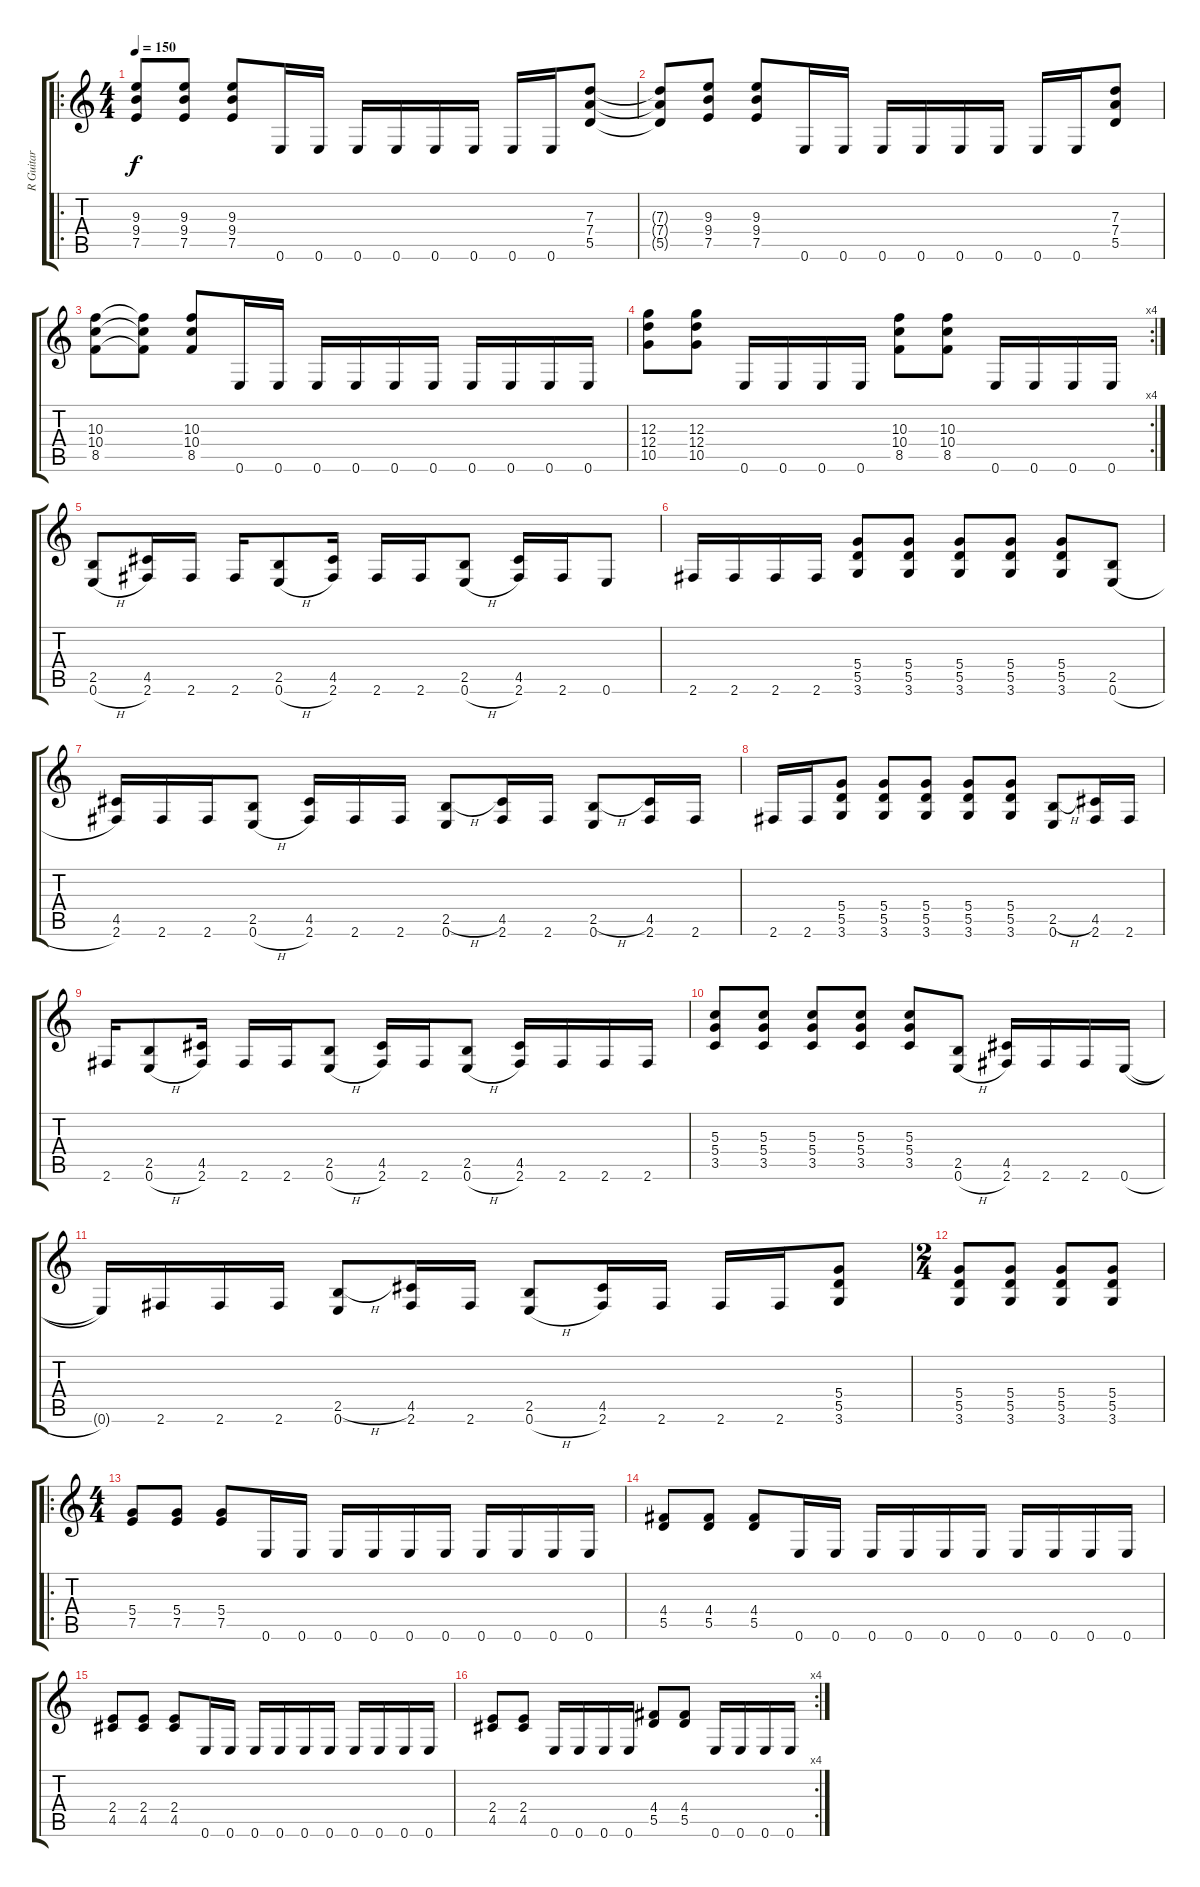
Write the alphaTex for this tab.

\track ("R Guitar" "R Guitar") {instrument distortionguitar}
\staff {score tabs}
\tuning (E4 B3 G3 D3 A2 E2) {hide}
\ro
\ts (4 4)
\tempo 150
\clef g2
\ks c
(9.3 9.4 7.5).8{dy f} (9.3 9.4 7.5).8 (9.3 9.4 7.5).8 0.6.16 0.6.16 0.6.16 0.6.16 0.6.16 0.6.16 0.6.16 0.6.16 (7.3 7.4 5.5).8 |
(7.3{t} 7.4{t} 5.5{t}).8 (9.3 9.4 7.5).8 (9.3 9.4 7.5).8 0.6.16 0.6.16 0.6.16 0.6.16 0.6.16 0.6.16 0.6.16 0.6.16 (7.3 7.4 5.5).8 |
(10.3 10.4 8.5).8 (10.3{t} 10.4{t} 8.5{t}).8 (10.3 10.4 8.5).8 0.6.16 0.6.16 0.6.16 0.6.16 0.6.16 0.6.16 0.6.16 0.6.16 0.6.16 0.6.16 |
\rc 4
(12.3 12.4 10.5).8 (12.3 12.4 10.5).8 0.6.16 0.6.16 0.6.16 0.6.16 (10.3 10.4 8.5).8 (10.3 10.4 8.5).8 0.6.16 0.6.16 0.6.16 0.6.16 |
(2.5 0.6{h}).8 (4.5 2.6).16 2.6.16 2.6.16 (2.5 0.6{h}).8 (4.5 2.6).16 2.6.16 2.6.16 (2.5 0.6{h}).8 (4.5 2.6).16 2.6.16 0.6.8 |
2.6.16 2.6.16 2.6.16 2.6.16 (5.4 5.5 3.6).8 (5.4 5.5 3.6).8 (5.4 5.5 3.6).8 (5.4 5.5 3.6).8 (5.4 5.5 3.6).8 (2.5 0.6{h}).8 |
(4.5 2.6).16 2.6.16 2.6.16 (2.5 0.6{h}).8 (4.5 2.6).16 2.6.16 2.6.16 (2.5{h} 0.6).8 (4.5 2.6).16 2.6.16 (2.5{h} 0.6).8 (4.5 2.6).16 2.6.16 |
2.6.16 2.6.16 (5.4 5.5 3.6).8 (5.4 5.5 3.6).8 (5.4 5.5 3.6).8 (5.4 5.5 3.6).8 (5.4 5.5 3.6).8 (2.5{h} 0.6).8 (4.5 2.6).16 2.6.16 |
2.6.16 (2.5 0.6{h}).8 (4.5 2.6).16 2.6.16 2.6.16 (2.5 0.6{h}).8 (4.5 2.6).16 2.6.16 (2.5 0.6{h}).8 (4.5 2.6).16 2.6.16 2.6.16 2.6.16 |
(5.3 5.4 3.5).8 (5.3 5.4 3.5).8 (5.3 5.4 3.5).8 (5.3 5.4 3.5).8 (5.3 5.4 3.5).8 (2.5 0.6{h}).8 (4.5 2.6).16 2.6.16 2.6.16 0.6{h}.16 |
0.6{t}.16 2.6.16 2.6.16 2.6.16 (2.5{h} 0.6).8 (4.5 2.6).16 2.6.16 (2.5 0.6{h}).8 (4.5 2.6).16 2.6.16 2.6.16 2.6.16 (5.4 5.5 3.6).8 |
\ts (2 4)
(5.4 5.5 3.6).8 (5.4 5.5 3.6).8 (5.4 5.5 3.6).8 (5.4 5.5 3.6).8 |
\ro
\ts (4 4)
(5.4 7.5).8 (5.4 7.5).8 (5.4 7.5).8 0.6.16 0.6.16 0.6.16 0.6.16 0.6.16 0.6.16 0.6.16 0.6.16 0.6.16 0.6.16 |
(4.4 5.5).8 (4.4 5.5).8 (4.4 5.5).8 0.6.16 0.6.16 0.6.16 0.6.16 0.6.16 0.6.16 0.6.16 0.6.16 0.6.16 0.6.16 |
(2.4 4.5).8 (2.4 4.5).8 (2.4 4.5).8 0.6.16 0.6.16 0.6.16 0.6.16 0.6.16 0.6.16 0.6.16 0.6.16 0.6.16 0.6.16 |
\rc 4
(2.4 4.5).8 (2.4 4.5).8 0.6.16 0.6.16 0.6.16 0.6.16 (4.4 5.5).8 (4.4 5.5).8 0.6.16 0.6.16 0.6.16 0.6.16
